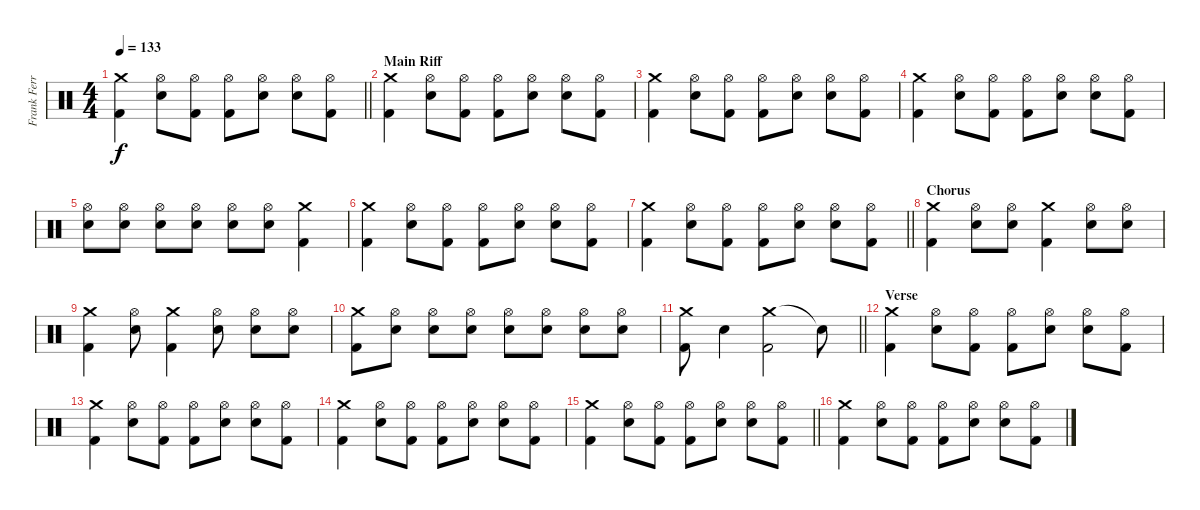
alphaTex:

\track ("Frank Ferrer" "Frank Ferr") {instrument percussion}
\staff {score}
\articulation defaults
\ts (4 4)
\tempo 133
\clef neutral
\barLineRight lightlight
\ks c
("Crash medium (hit)" "Kick (hit) 2").4{dy f} ("Electric Snare (hit)" "Hi-Hat (open)").8 ("Kick (hit) 2" "Hi-Hat (open)").8 ("Kick (hit) 2" "Hi-Hat (open)").8 ("Electric Snare (hit)" "Hi-Hat (open)").8 ("Electric Snare (hit)" "Hi-Hat (open)").8 ("Kick (hit) 2" "Hi-Hat (open)").8 |
\section ("" "Main Riff")
("Crash medium (hit)" "Kick (hit) 2").4 ("Electric Snare (hit)" "Hi-Hat (open)").8 ("Kick (hit) 2" "Hi-Hat (open)").8 ("Kick (hit) 2" "Hi-Hat (open)").8 ("Electric Snare (hit)" "Hi-Hat (open)").8 ("Electric Snare (hit)" "Hi-Hat (open)").8 ("Kick (hit) 2" "Hi-Hat (open)").8 |
("Crash medium (hit)" "Kick (hit) 2").4 ("Electric Snare (hit)" "Hi-Hat (open)").8 ("Kick (hit) 2" "Hi-Hat (open)").8 ("Kick (hit) 2" "Hi-Hat (open)").8 ("Electric Snare (hit)" "Hi-Hat (open)").8 ("Electric Snare (hit)" "Hi-Hat (open)").8 ("Kick (hit) 2" "Hi-Hat (open)").8 |
("Crash medium (hit)" "Kick (hit) 2").4 ("Electric Snare (hit)" "Hi-Hat (open)").8 ("Kick (hit) 2" "Hi-Hat (open)").8 ("Kick (hit) 2" "Hi-Hat (open)").8 ("Electric Snare (hit)" "Hi-Hat (open)").8 ("Electric Snare (hit)" "Hi-Hat (open)").8 ("Kick (hit) 2" "Hi-Hat (open)").8 |
("Electric Snare (hit)" "Hi-Hat (open)").8 ("Electric Snare (hit)" "Hi-Hat (open)").8 ("Electric Snare (hit)" "Hi-Hat (open)").8 ("Electric Snare (hit)" "Hi-Hat (open)").8 ("Electric Snare (hit)" "Hi-Hat (open)").8 ("Electric Snare (hit)" "Hi-Hat (open)").8 ("Crash medium (hit)" "Kick (hit) 2").4 |
("Crash medium (hit)" "Kick (hit) 2").4 ("Electric Snare (hit)" "Hi-Hat (open)").8 ("Kick (hit) 2" "Hi-Hat (open)").8 ("Kick (hit) 2" "Hi-Hat (open)").8 ("Electric Snare (hit)" "Hi-Hat (open)").8 ("Electric Snare (hit)" "Hi-Hat (open)").8 ("Kick (hit) 2" "Hi-Hat (open)").8 |
\barLineRight lightlight
("Crash medium (hit)" "Kick (hit) 2").4 ("Electric Snare (hit)" "Hi-Hat (open)").8 ("Kick (hit) 2" "Hi-Hat (open)").8 ("Kick (hit) 2" "Hi-Hat (open)").8 ("Electric Snare (hit)" "Hi-Hat (open)").8 ("Electric Snare (hit)" "Hi-Hat (open)").8 ("Kick (hit) 2" "Hi-Hat (open)").8 |
\section ("" "Chorus")
("Crash medium (hit)" "Kick (hit) 2").4 ("Electric Snare (hit)" "Hi-Hat (open)").8 ("Electric Snare (hit)" "Hi-Hat (open)").8 ("Crash medium (hit)" "Kick (hit) 2").4 ("Electric Snare (hit)" "Hi-Hat (open)").8 ("Electric Snare (hit)" "Hi-Hat (open)").8 |
("Crash medium (hit)" "Kick (hit) 2").4 ("Electric Snare (hit)" "Hi-Hat (open)").8 ("Crash medium (hit)" "Kick (hit) 2").4 ("Electric Snare (hit)" "Hi-Hat (open)").8 ("Electric Snare (hit)" "Hi-Hat (open)").8 ("Electric Snare (hit)" "Hi-Hat (open)").8 |
("Crash medium (hit)" "Kick (hit) 2").8 ("Electric Snare (hit)" "Hi-Hat (open)").8 ("Electric Snare (hit)" "Hi-Hat (open)").8 ("Electric Snare (hit)" "Hi-Hat (open)").8 ("Electric Snare (hit)" "Hi-Hat (open)").8 ("Electric Snare (hit)" "Hi-Hat (open)").8 ("Electric Snare (hit)" "Hi-Hat (open)").8 ("Electric Snare (hit)" "Hi-Hat (open)").8 |
\barLineRight lightlight
("Crash medium (hit)" "Kick (hit) 2").8 "Electric Snare (hit)".4 ("Crash medium (hit)" "Kick (hit) 2").2 "Snare (hit)"{t}.8 |
\section ("" "Verse")
("Crash medium (hit)" "Kick (hit) 2").4 ("Electric Snare (hit)" "Hi-Hat (open)").8 ("Kick (hit) 2" "Hi-Hat (open)").8 ("Kick (hit) 2" "Hi-Hat (open)").8 ("Electric Snare (hit)" "Hi-Hat (open)").8 ("Electric Snare (hit)" "Hi-Hat (open)").8 ("Kick (hit) 2" "Hi-Hat (open)").8 |
("Crash medium (hit)" "Kick (hit) 2").4 ("Electric Snare (hit)" "Hi-Hat (open)").8 ("Kick (hit) 2" "Hi-Hat (open)").8 ("Kick (hit) 2" "Hi-Hat (open)").8 ("Electric Snare (hit)" "Hi-Hat (open)").8 ("Electric Snare (hit)" "Hi-Hat (open)").8 ("Kick (hit) 2" "Hi-Hat (open)").8 |
("Crash medium (hit)" "Kick (hit) 2").4 ("Electric Snare (hit)" "Hi-Hat (open)").8 ("Kick (hit) 2" "Hi-Hat (open)").8 ("Kick (hit) 2" "Hi-Hat (open)").8 ("Electric Snare (hit)" "Hi-Hat (open)").8 ("Electric Snare (hit)" "Hi-Hat (open)").8 ("Kick (hit) 2" "Hi-Hat (open)").8 |
\barLineRight lightlight
("Crash medium (hit)" "Kick (hit) 2").4 ("Electric Snare (hit)" "Hi-Hat (open)").8 ("Kick (hit) 2" "Hi-Hat (open)").8 ("Kick (hit) 2" "Hi-Hat (open)").8 ("Electric Snare (hit)" "Hi-Hat (open)").8 ("Electric Snare (hit)" "Hi-Hat (open)").8 ("Kick (hit) 2" "Hi-Hat (open)").8 |
("Crash medium (hit)" "Kick (hit) 2").4 ("Electric Snare (hit)" "Hi-Hat (open)").8 ("Kick (hit) 2" "Hi-Hat (open)").8 ("Kick (hit) 2" "Hi-Hat (open)").8 ("Electric Snare (hit)" "Hi-Hat (open)").8 ("Electric Snare (hit)" "Hi-Hat (open)").8 ("Kick (hit) 2" "Hi-Hat (open)").8
